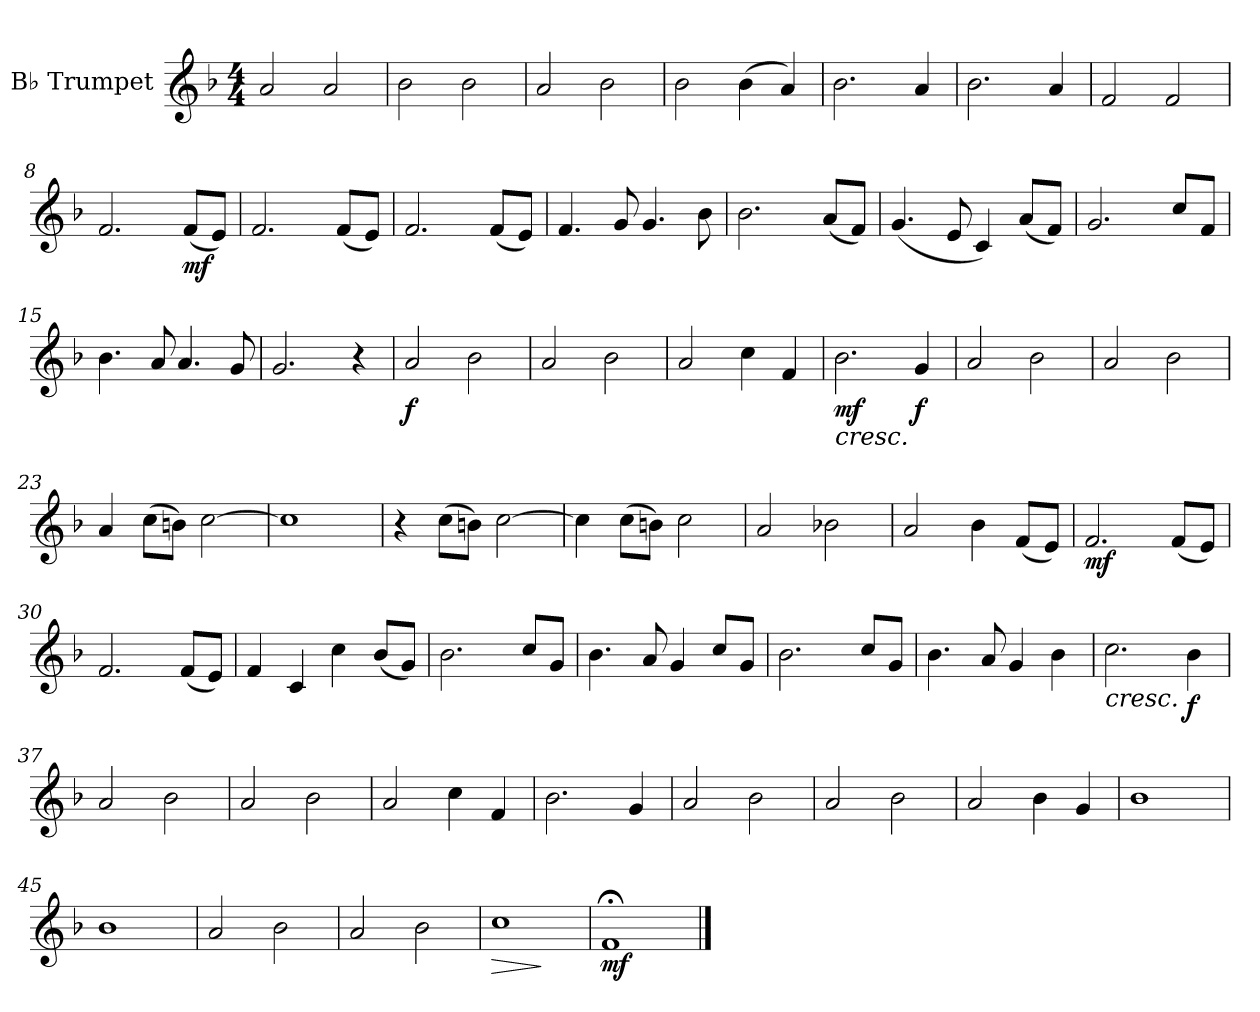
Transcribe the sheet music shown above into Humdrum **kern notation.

**kern	**dynam
*part1	*part1
*staff1	*staff1
*I"B♭ Trumpet	*
*I'B♭ Tpt.	*
*clefG2	*
*ITrd1c2	*
*k[b-e-a-]	*
*M4/4	*
=1	=1
2g/	.
2g/	.
=2	=2
2a-\	.
2a-\	.
=3	=3
2g/	.
2a-\	.
=4	=4
2a-\	.
(4a-\	.
4g/)	.
=5	=5
2.a-\	.
4g/	.
=6	=6
2.a-\	.
4g/	.
=7	=7
2e-/	.
2e-/	.
=8	=8
2.e-/	.
!	!LO:DY:b
(8e-/L	mf
8d/J)	.
=9	=9
2.e-/	.
(8e-/L	.
8d/J)	.
=10	=10
2.e-/	.
(8e-/L	.
8d/J)	.
=11	=11
4.e-/	.
8f/	.
4.f/	.
8a-\	.
!!LO:LB:g=z
=12	=12
2.a-\	.
(8g/L	.
8e-/J)	.
=13	=13
(4.f/	.
8d/	.
4B-/)	.
(8g/L	.
8e-/J)	.
=14	=14
2.f/	.
8b-/L	.
8e-/J	.
=15	=15
4.a-\	.
8g/	.
4.g/	.
8f/	.
=16	=16
2.f/	.
4r	.
=17	=17
!	!LO:DY:b
2g/	f
2a-\	.
=18	=18
2g/	.
2a-\	.
=19	=19
2g/	.
4b-\	.
4e-/	.
=20	=20
!	!LO:HP:b
!	!LO:DY:n=1:b
2.a-\	< mf
!	!LO:DY:n=2:b
4f/	f
.	[
=21	=21
2g/	.
2a-\	.
!!LO:LB:g=z
=22	=22
2g/	.
2a-\	.
=23	=23
4g/	.
(8b-\L	.
8an\J)	.
[2b-\	.
=24	=24
1b-]	.
=25	=25
4r	.
(8b-\L	.
8an\J)	.
[2b-\	.
=26	=26
4b-\]	.
(8b-\L	.
8an\J)	.
2b-\	.
=27	=27
2g/	.
2a-X\	.
=28	=28
2g/	.
4a-\	.
(8e-/L	.
8d/J)	.
=29	=29
!	!LO:DY:b
2.e-/	mf
(8e-/L	.
8d/J)	.
=30	=30
2.e-/	.
(8e-/L	.
8d/J)	.
=31	=31
4e-/	.
4B-/	.
4b-\	.
(8a-/L	.
8f/J)	.
!!LO:LB:g=z
=32	=32
2.a-\	.
8b-/L	.
8f/J	.
=33	=33
4.a-\	.
8g/	.
4f/	.
8b-/L	.
8f/J	.
=34	=34
2.a-\	.
8b-/L	.
8f/J	.
=35	=35
4.a-\	.
8g/	.
4f/	.
4a-\	.
=36	=36
!	!LO:HP:b
2.b-\	<
!	!LO:DY:b
4a-\	f
.	[
=37	=37
2g/	.
2a-\	.
=38	=38
2g/	.
2a-\	.
=39	=39
2g/	.
4b-\	.
4e-/	.
=40	=40
2.a-\	.
4f/	.
=41	=41
2g/	.
2a-\	.
=42	=42
2g/	.
2a-\	.
!!LO:LB:g=z
=43	=43
2g/	.
4a-\	.
4f/	.
=44	=44
1a-	.
=45	=45
1a-	.
=46	=46
2g/	.
2a-\	.
=47	=47
2g/	.
2a-\	.
=48	=48
!	!LO:HP:b
1b-	>
.	]
=49	=49
!	!LO:DY:b
1e-;<	mf
==	==
*-	*-
